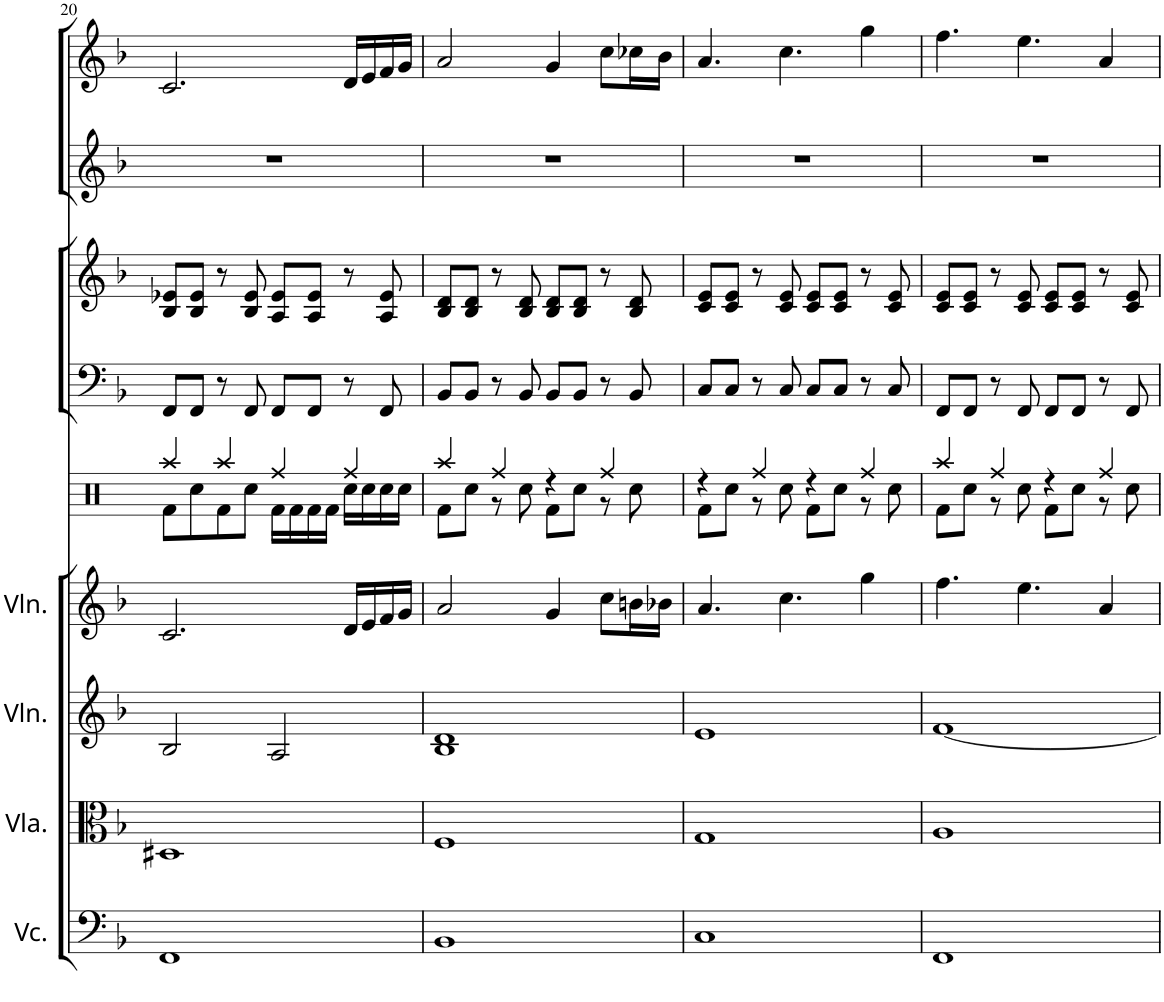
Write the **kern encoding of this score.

**kern	**kern	**kern	**kern	**kern	**kern	**kern	**kern	**kern
*part9	*part8	*part7	*part6	*part5	*part4	*part3	*part2	*part1
*staff9	*staff8	*staff7	*staff6	*staff5	*staff4	*staff3	*staff2	*staff1
*I"Violoncello	*I"Viola	*I"Violin	*I"Violin	*I"Drumset	*I"Violoncello	*I"Violin	*I"Trumpet	*I"Trumpet
*I'Vc.	*I'Vla.	*I'Vln.	*I'Vln.	*	*I'Vc	*I'Vln	*I'Tpt	*I'Tpt
!!LO:PB:g=z
*clefF4	*clefC3	*clefG2	*clefG2	*clefX	*clefF4	*clefG2	*clefG2	*clefG2
*	*	*	*	*	*	*	*ITrd1c2	*ITrd1c2
*k[b-]	*k[b-]	*k[b-]	*k[b-]	*k[]	*k[b-]	*k[b-]	*k[b-]	*k[b-]
*M4/4	*M4/4	*M4/4	*M4/4	*M4/4	*M4/4	*M4/4	*M4/4	*M4/4
=20	=20	=20	=20	=20	=20	=20	=20	=20
*	*	*	*	*^	*	*	*	*
1FF	1D#X	2B-/	2.c/	4Raa/	8Rf\L	8FF/L	8B-/ 8e-X/L	1r	2.c/
.	.	.	.	.	8Rcc\	8FF/J	8B-/ 8e-/J	.	.
.	.	.	.	4Raa/	8Rf\	8r	8r	.	.
.	.	.	.	.	8Rcc\J	8FF/	8B-/ 8e-/	.	.
.	.	2A/	.	4Rff/	16Rf\LL	8FF/L	8A/ 8e-/L	.	.
.	.	.	.	.	16Rf\	.	.	.	.
.	.	.	.	.	16Rf\	8FF/J	8A/ 8e-/J	.	.
.	.	.	.	.	16Rf\JJ	.	.	.	.
.	.	.	16d/LL	4Rff/	16Rcc\LL	8r	8r	.	16d/LL
.	.	.	16e/	.	16Rcc\	.	.	.	16e/
.	.	.	16f/	.	16Rcc\	8FF/	8A/ 8e-/	.	16f/
.	.	.	16g/JJ	.	16Rcc\JJ	.	.	.	16g/JJ
=21	=21	=21	=21	=21	=21	=21	=21	=21	=21
1BB-	1F	1B- 1d	2a/	4Raa/	8Rf\L	8BB-/L	8B-/ 8d/L	1r	2a/
.	.	.	.	.	8Rcc\J	8BB-/J	8B-/ 8d/J	.	.
.	.	.	.	4Rff/	8r	8r	8r	.	.
.	.	.	.	.	8Rcc\	8BB-/	8B-/ 8d/	.	.
.	.	.	4g/	4r	8Rf\L	8BB-/L	8B-/ 8d/L	.	4g/
.	.	.	.	.	8Rcc\J	8BB-/J	8B-/ 8d/J	.	.
.	.	.	8cc\L	4Rff/	8r	8r	8r	.	8cc\L
.	.	.	16bn\L	.	8Rcc\	8BB-/	8B-/ 8d/	.	16cc-X\L
.	.	.	16b-X\JJ	.	.	.	.	.	16b-\JJ
=22	=22	=22	=22	=22	=22	=22	=22	=22	=22
1C	1G	1e	4.a/	4r	8Rf\L	8C/L	8c/ 8e/L	1r	4.a/
.	.	.	.	.	8Rcc\J	8C/J	8c/ 8e/J	.	.
.	.	.	.	4Rff/	8r	8r	8r	.	.
.	.	.	4.cc\	.	8Rcc\	8C/	8c/ 8e/	.	4.cc\
.	.	.	.	4r	8Rf\L	8C/L	8c/ 8e/L	.	.
.	.	.	.	.	8Rcc\J	8C/J	8c/ 8e/J	.	.
.	.	.	4gg\	4Rff/	8r	8r	8r	.	4gg\
.	.	.	.	.	8Rcc\	8C/	8c/ 8e/	.	.
=23	=23	=23	=23	=23	=23	=23	=23	=23	=23
1FF	1A	[1f	4.ff\	4Raa/	8Rf\L	8FF/L	8c/ 8e/L	1r	4.ff\
.	.	.	.	.	8Rcc\J	8FF/J	8c/ 8e/J	.	.
.	.	.	.	4Rff/	8r	8r	8r	.	.
.	.	.	4.ee\	.	8Rcc\	8FF/	8c/ 8e/	.	4.ee\
.	.	.	.	4r	8Rf\L	8FF/L	8c/ 8e/L	.	.
.	.	.	.	.	8Rcc\J	8FF/J	8c/ 8e/J	.	.
.	.	.	4a/	4Rff/	8r	8r	8r	.	4a/
.	.	.	.	.	8Rcc\	8FF/	8c/ 8e/	.	.
*	*	*	*	*v	*v	*	*	*	*
=	=	=	=	=	=	=	=	=
*-	*-	*-	*-	*-	*-	*-	*-	*-
